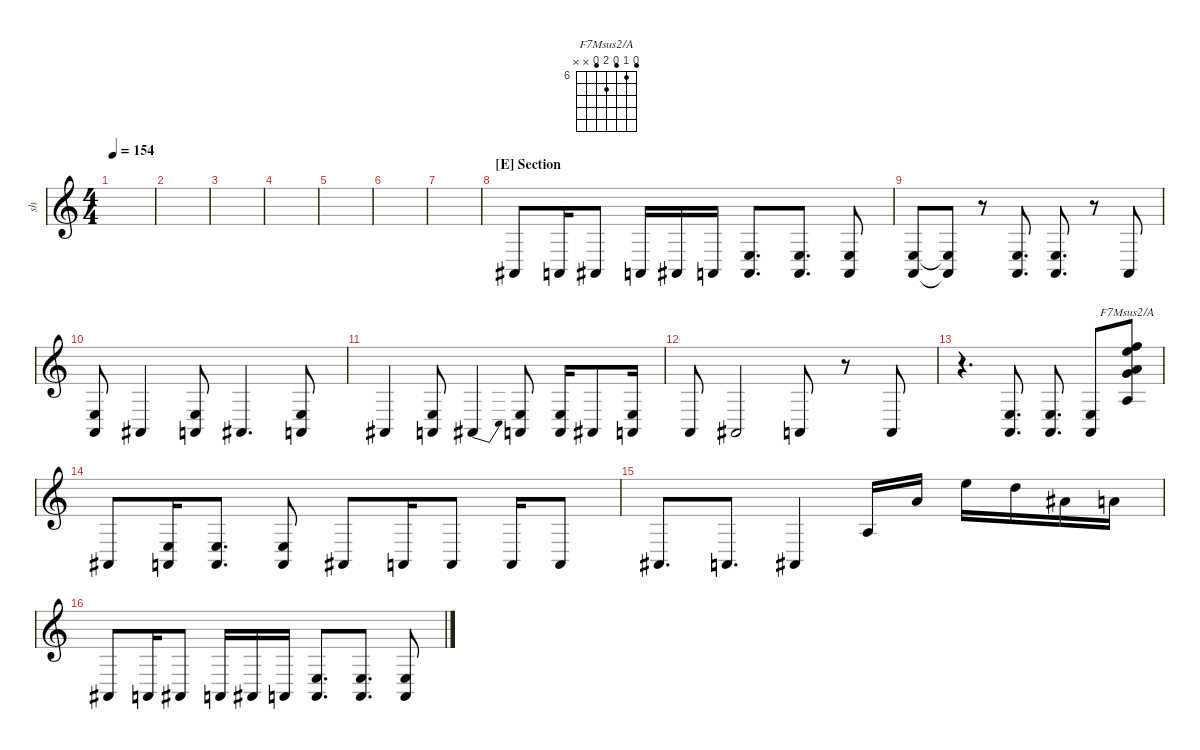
\defaultSystemsLayout 4
\hideDynamics
\bracketExtendMode nobrackets
\otherSystemsTrackNameOrientation horizontal
\track ("Distortion Guitar Fish" "sh") {instrument distortionguitar}
\staff {score}
\tuning (E4 B3 G3 D3 A2 E2 A1)
\chord ("F7Msus2/A" 5 6 5 7 5 x x) {firstfret 6 showfingering false}
\ts (4 4)
\tempo 154
\clef g2
\ks c
|
|
|
|
|
|
|
\section ("E" "Section")
1.7{acc #}.8{dy f beam Up} 0.7{pm}.16{beam Up} 1.7{acc #}.8{beam Up} 0.7{pm}.16{beam Up} 1.7{acc #}.16{beam Up} 0.7{pm}.16{beam Up} (0.7{pm} 0.6{pm}).8{d beam Up} (0.7{pm} 0.6{pm}).8{d beam Up} (0.7{pm} 0.6{pm}).8{beam Up} |
(0.7{pm} 0.6{pm}).8{beam Up} (0.7{pm t} 0.6{pm t}).8{beam Up} r.8{beam Up} (0.7{pm} 0.6{pm}).8{d beam Up} (0.7{pm} 0.6{pm}).8{d beam Up} r.8{beam Up} 0.7.8{beam Up} |
(0.7{pm} 0.6{pm}).8{beam Up} 1.7{acc #}.4{beam Up} (0.7{pm} 0.6{pm}).8{beam Up} 1.7{acc #}.4{d beam Up} (0.7{pm} 0.6{pm}).8{beam Up} |
1.7{acc #}.4{beam Up} (0.7{pm} 0.6{pm}).8{beam Up} 1.7{be (bend 0 0 14.399999999999999 4) acc #}.4{beam Up} (0.7{pm} 0.6{pm}).8{beam Up} (0.7{pm} 0.6{pm}).16{beam Up} 1.7{acc #}.8{beam Up} (0.7{pm} 0.6{pm}).16{beam Up} |
0.7.8{beam Up} 1.7{acc #}.2{beam Up} 0.7.8{beam Up} r.8{beam Up} 0.7.8{beam Up} |
r.4{d beam Down} (0.7{pm} 0.6{pm}).8{d dy mf beam Up} (0.7{pm} 0.6{pm}).8{d beam Up} (0.7{pm} 0.6{pm}).8{beam Up} (6.2 7.4 0.5 0.3 0.1).8{ch "F7Msus2/A" beam Up} |
1.7{acc #}.8{beam Up} (0.7{pm} 0.6{pm}).16{beam Up} (0.7{pm} 0.6{pm}).8{d beam Up} (0.7{pm} 0.6{pm}).8{beam Up} 1.7{acc #}.8{beam Up} 0.7{pm}.16{beam Up} 0.7{pm}.8{beam Up} 0.7{pm}.16{beam Up} 0.7{pm}.8{beam Up} |
1.7{acc #}.8{d beam Up} 0.7.8{d beam Up} 1.7{acc #}.4{beam Up} 0.5.16{beam Up} 7.4.16{beam Up} 9.3.16{beam Down} 7.3.16{beam Down} 8.4{acc #}.16{beam Down} 7.4.16{beam Down} |
1.7{acc #}.8{dy f beam Up} 0.7{pm}.16{beam Up} 1.7{acc #}.8{beam Up} 0.7{pm}.16{beam Up} 1.7{acc #}.16{beam Up} 0.7{pm}.16{beam Up} (0.7{pm} 0.6{pm}).8{d beam Up} (0.7{pm} 0.6{pm}).8{d beam Up} (0.7{pm} 0.6{pm}).8{beam Up}
